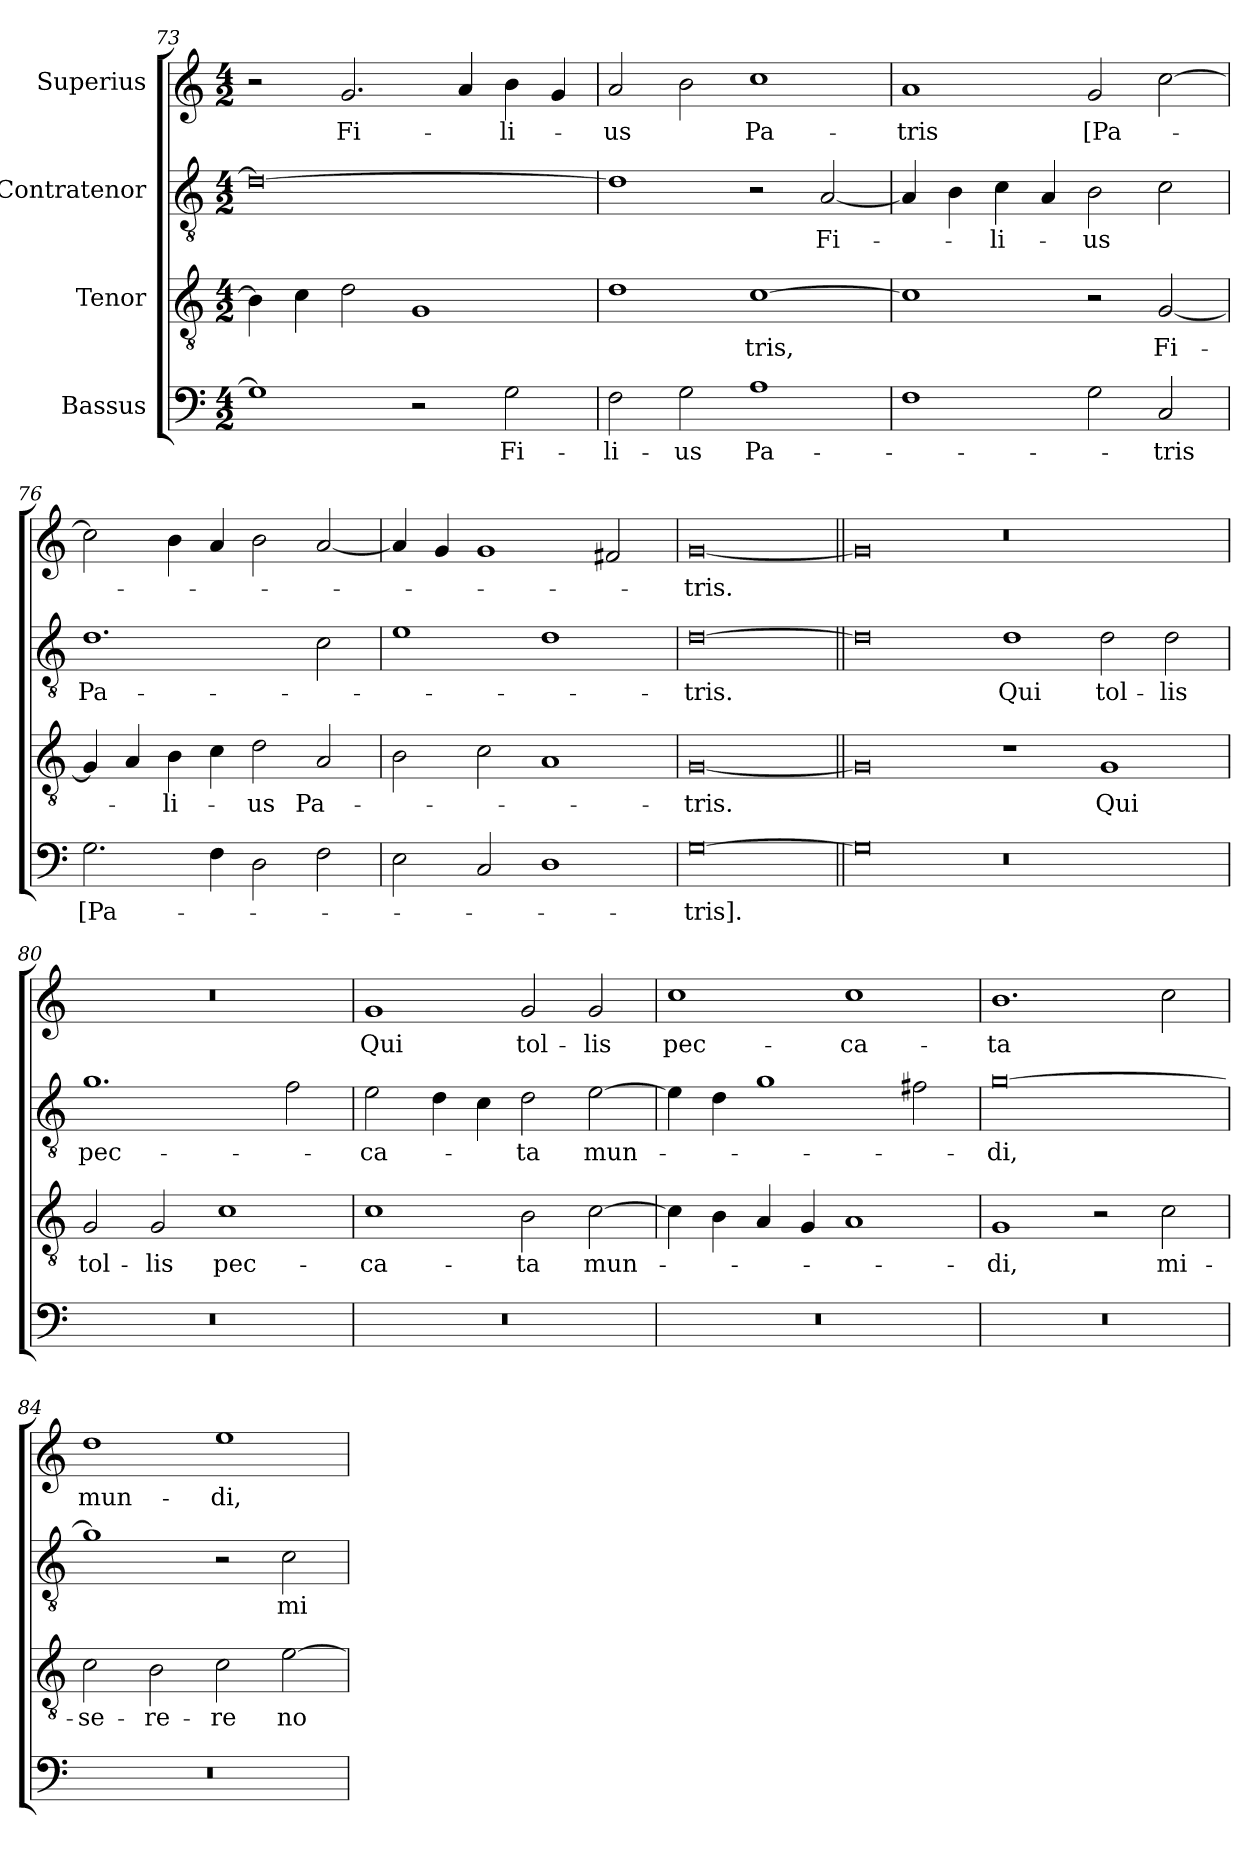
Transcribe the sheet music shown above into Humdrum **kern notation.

**kern	**text	**kern	**text	**kern	**text	**kern	**text
*part4	*part4	*part3	*part3	*part2	*part2	*part1	*part1
*staff4	*staff4	*staff3	*staff3	*staff2	*staff2	*staff1	*staff1
*I"Bassus	*	*I"Tenor	*	*I"Contratenor	*	*I"Superius	*
*clefF4	*	*clefGv2	*	*clefGv2	*	*clefG2	*
*k[]	*	*k[]	*	*k[]	*	*k[]	*
*M4/2	*	*M4/2	*	*M4/2	*	*M4/2	*
=73	=73	=73	=73	=73	=73	=73	=73
1G\]	.	4B\]	.	0d\_	.	2r	.
.	.	4c\	.	.	.	.	.
.	.	2d\	.	.	.	2.g/	Fi-
2r	.	1G/	.	.	.	.	.
.	.	.	.	.	.	4a/	.
2G\	Fi-	.	.	.	.	4b\	-li-
.	.	.	.	.	.	4g/	.
=74	=74	=74	=74	=74	=74	=74	=74
2F\	-li-	1d\	.	1d\]	.	2a/	-us
2G\	-us	.	.	.	.	2b\	.
1A\	Pa-	[1c\	-tris,	2r	.	1cc\	Pa-
.	.	.	.	[2A/	Fi-	.	.
=75	=75	=75	=75	=75	=75	=75	=75
1F\	.	1c\]	.	4A/]	.	1a/	-tris
.	.	.	.	4B\	.	.	.
.	.	.	.	4c\	-li-	.	.
.	.	.	.	4A/	.	.	.
2G\	.	2r	.	2B\	-us	2g/	[Pa-
2C/	-tris	[2G/	Fi-	2c\	.	[2cc\	.
=76	=76	=76	=76	=76	=76	=76	=76
2.G\	[Pa-	4G/]	.	1.d\	Pa-	2cc\]	.
.	.	4A/	.	.	.	.	.
.	.	4B\	-li-	.	.	4b\	.
4F\	.	4c\	.	.	.	4a/	.
2D\	.	2d\	-us	.	.	2b\	.
2F\	.	2A/	Pa-	2c\	.	[2a/	.
=77	=77	=77	=77	=77	=77	=77	=77
2E\	.	2B\	.	1e\	.	4a/]	.
.	.	.	.	.	.	4g/	.
2C/	.	2c\	.	.	.	1g/	.
1D\	.	1A/	.	1d\	.	.	.
.	.	.	.	.	.	2f#X/	.
=78	=78	=78	=78	=78	=78	=78	=78
[0G\	-tris].	[0G/	-tris.	[0d\	-tris.	[0g/	-tris.
=79||	=79||	=79||	=79||	=79||	=79||	=79||	=79||
0G\]	.	0G/]	.	0d\]	.	0g/]	.
0r	.	1r	.	1d\	Qui	0r	.
.	.	1G/	Qui	2d\	tol-	.	.
.	.	.	.	2d\	-lis	.	.
=80	=80	=80	=80	=80	=80	=80	=80
0r	.	2G/	tol-	1.g\	pec-	0r	.
.	.	2G/	-lis	.	.	.	.
.	.	1c\	pec-	.	.	.	.
.	.	.	.	2f\	.	.	.
=81	=81	=81	=81	=81	=81	=81	=81
0r	.	1c\	-ca-	2e\	-ca-	1g/	Qui
.	.	.	.	4d\	.	.	.
.	.	.	.	4c\	.	.	.
.	.	2B\	-ta	2d\	-ta	2g/	tol-
.	.	[2c\	mun-	[2e\	mun-	2g/	-lis
=82	=82	=82	=82	=82	=82	=82	=82
0r	.	4c\]	.	4e\]	.	1cc\	pec-
.	.	4B\	.	4d\	.	.	.
.	.	4A/	.	1g\	.	.	.
.	.	4G/	.	.	.	.	.
.	.	1A/	.	.	.	1cc\	-ca-
.	.	.	.	2f#X\	.	.	.
=83	=83	=83	=83	=83	=83	=83	=83
0r	.	1G/	-di,	[0g\	-di,	1.b\	-ta
.	.	2r	.	.	.	.	.
.	.	2c\	mi-	.	.	2cc\	.
=84	=84	=84	=84	=84	=84	=84	=84
0r	.	2c\	-se-	1g\]	.	1dd\	mun-
.	.	2B\	-re-	.	.	.	.
.	.	2c\	-re	2r	.	1ee\	-di,
.	.	[2e\	no-	2c\	mi-	.	.
=	=	=	=	=	=	=	=
*-	*-	*-	*-	*-	*-	*-	*-
